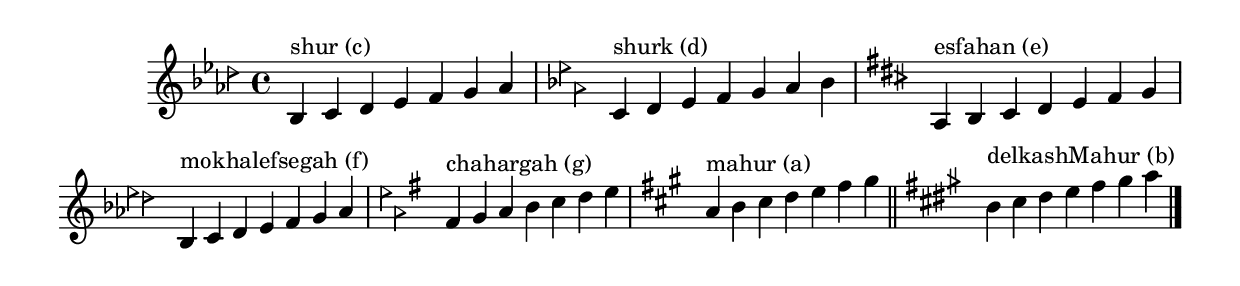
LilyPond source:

\version "2.23.6"

\header {
  texidoc = "Test Persian key signatures."
}

\include "persian.ly"

Shur = \relative c' { c4 d ek f g a bf }
Shurk = \relative c' { c4 d ek f g ak bf }
Esfahan = \relative c' { f,4 g ak b c d ef }
Msegah = \relative c' { c4 d ek fo g a bf }
Chah = \relative c' { cs4 d ek fs g a bk }
Mahur = \relative c' { c4 d e f g a b }
Delk = \relative c' { f4 g a bf c dk ef }


showKey =
  #(define-music-function
      (key from to music bar)
      (string? ly:pitch? ly:pitch? ly:music? string?)
    #{
      \key $to #(eval-string key)
      <>^\markup { $key
                   \concat { "(" #(note-name->string to) ")" } }
      \transpose $from $to { #music }
      \bar $bar
    #})


{
  \cadenzaOn

  \showKey "shur" d c \Shur "|"
  \showKey "shurk" d d \Shurk "|"
  \showKey "esfahan" c e \Esfahan "|"
  \showKey "mokhalefsegah" g f \Msegah "|"
  \showKey "chahargah" d g \Chah "|"
  \showKey "mahur" c a \Mahur "||"
  \showKey "delkashMahur" f b \Delk "|."
}

\layout {
  \context {
    \Staff
    printKeyCancellation = ##f
    explicitKeySignatureVisibility = ##(#f #t #t)
  }
}
